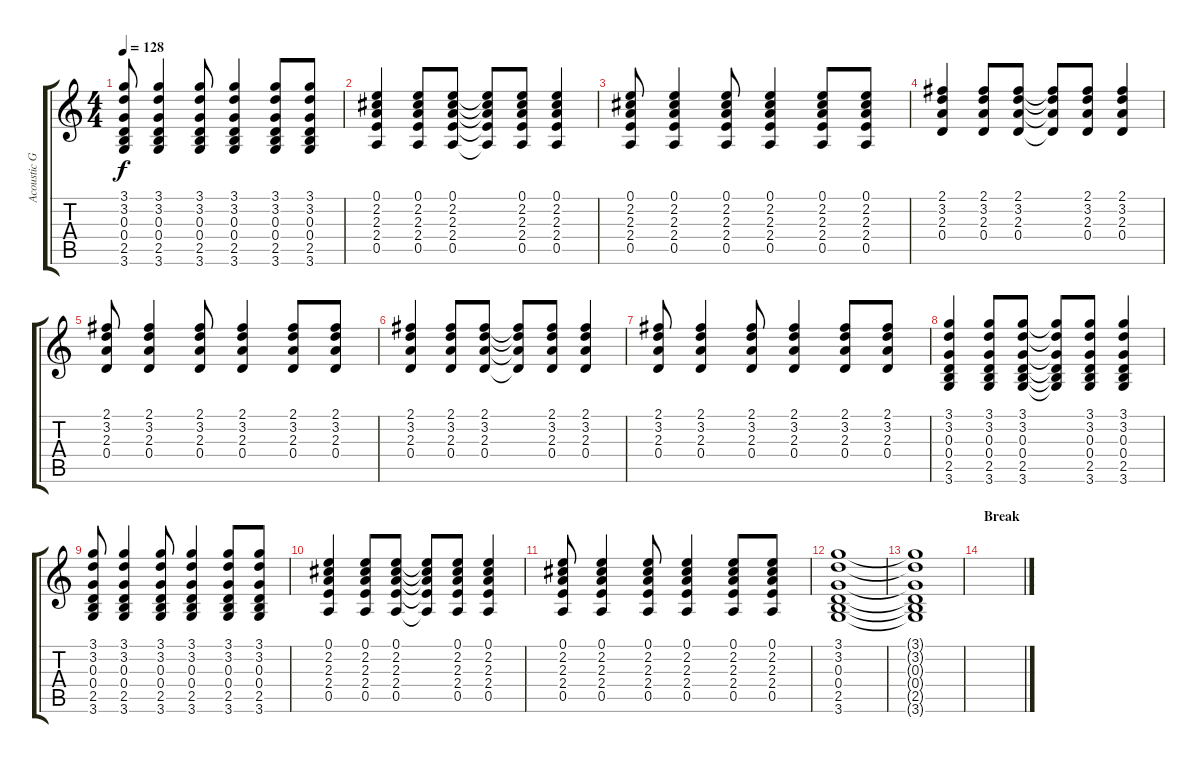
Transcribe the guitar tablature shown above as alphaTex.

\track ("Acoustic Guitar" "Acoustic G") {instrument acousticguitarsteel}
\staff {score tabs}
\tuning (E4 B3 G3 D3 A2 E2) {hide}
\ts (4 4)
\tempo 128
\clef g2
\ks c
(3.1 3.2 0.3 0.4 2.5 3.6).8{dy f} (3.1 3.2 0.3 0.4 2.5 3.6).4 (3.1 3.2 0.3 0.4 2.5 3.6).8 (3.1 3.2 0.3 0.4 2.5 3.6).4 (3.1 3.2 0.3 0.4 2.5 3.6).8 (3.1 3.2 0.3 0.4 2.5 3.6).8 |
(0.1 2.2 2.3 2.4 0.5).4 (0.1 2.2 2.3 2.4 0.5).8 (0.1 2.2 2.3 2.4 0.5).8 (0.1{t} 2.2{t} 2.3{t} 2.4{t} 0.5{t}).8 (0.1 2.2 2.3 2.4 0.5).8 (0.1 2.2 2.3 2.4 0.5).4 |
(0.1 2.2 2.3 2.4 0.5).8 (0.1 2.2 2.3 2.4 0.5).4 (0.1 2.2 2.3 2.4 0.5).8 (0.1 2.2 2.3 2.4 0.5).4 (0.1 2.2 2.3 2.4 0.5).8 (0.1 2.2 2.3 2.4 0.5).8 |
(2.1 3.2 2.3 0.4).4 (2.1 3.2 2.3 0.4).8 (2.1 3.2 2.3 0.4).8 (2.1{t} 3.2{t} 2.3{t} 0.4{t}).8 (2.1 3.2 2.3 0.4).8 (2.1 3.2 2.3 0.4).4 |
(2.1 3.2 2.3 0.4).8 (2.1 3.2 2.3 0.4).4 (2.1 3.2 2.3 0.4).8 (2.1 3.2 2.3 0.4).4 (2.1 3.2 2.3 0.4).8 (2.1 3.2 2.3 0.4).8 |
(2.1 3.2 2.3 0.4).4 (2.1 3.2 2.3 0.4).8 (2.1 3.2 2.3 0.4).8 (2.1{t} 3.2{t} 2.3{t} 0.4{t}).8 (2.1 3.2 2.3 0.4).8 (2.1 3.2 2.3 0.4).4 |
(2.1 3.2 2.3 0.4).8 (2.1 3.2 2.3 0.4).4 (2.1 3.2 2.3 0.4).8 (2.1 3.2 2.3 0.4).4 (2.1 3.2 2.3 0.4).8 (2.1 3.2 2.3 0.4).8 |
(3.1 3.2 0.3 0.4 2.5 3.6).4 (3.1 3.2 0.3 0.4 2.5 3.6).8 (3.1 3.2 0.3 0.4 2.5 3.6).8 (3.1{t} 3.2{t} 0.3{t} 0.4{t} 2.5{t} 3.6{t}).8 (3.1 3.2 0.3 0.4 2.5 3.6).8 (3.1 3.2 0.3 0.4 2.5 3.6).4 |
(3.1 3.2 0.3 0.4 2.5 3.6).8 (3.1 3.2 0.3 0.4 2.5 3.6).4 (3.1 3.2 0.3 0.4 2.5 3.6).8 (3.1 3.2 0.3 0.4 2.5 3.6).4 (3.1 3.2 0.3 0.4 2.5 3.6).8 (3.1 3.2 0.3 0.4 2.5 3.6).8 |
(0.1 2.2 2.3 2.4 0.5).4 (0.1 2.2 2.3 2.4 0.5).8 (0.1 2.2 2.3 2.4 0.5).8 (0.1{t} 2.2{t} 2.3{t} 2.4{t} 0.5{t}).8 (0.1 2.2 2.3 2.4 0.5).8 (0.1 2.2 2.3 2.4 0.5).4 |
(0.1 2.2 2.3 2.4 0.5).8 (0.1 2.2 2.3 2.4 0.5).4 (0.1 2.2 2.3 2.4 0.5).8 (0.1 2.2 2.3 2.4 0.5).4 (0.1 2.2 2.3 2.4 0.5).8 (0.1 2.2 2.3 2.4 0.5).8 |
(3.1 3.2 0.3 0.4 2.5 3.6).1 |
(3.1{t} 3.2{t} 0.3{t} 0.4{t} 2.5{t} 3.6{t}).1 |
\section ("" "Break")
